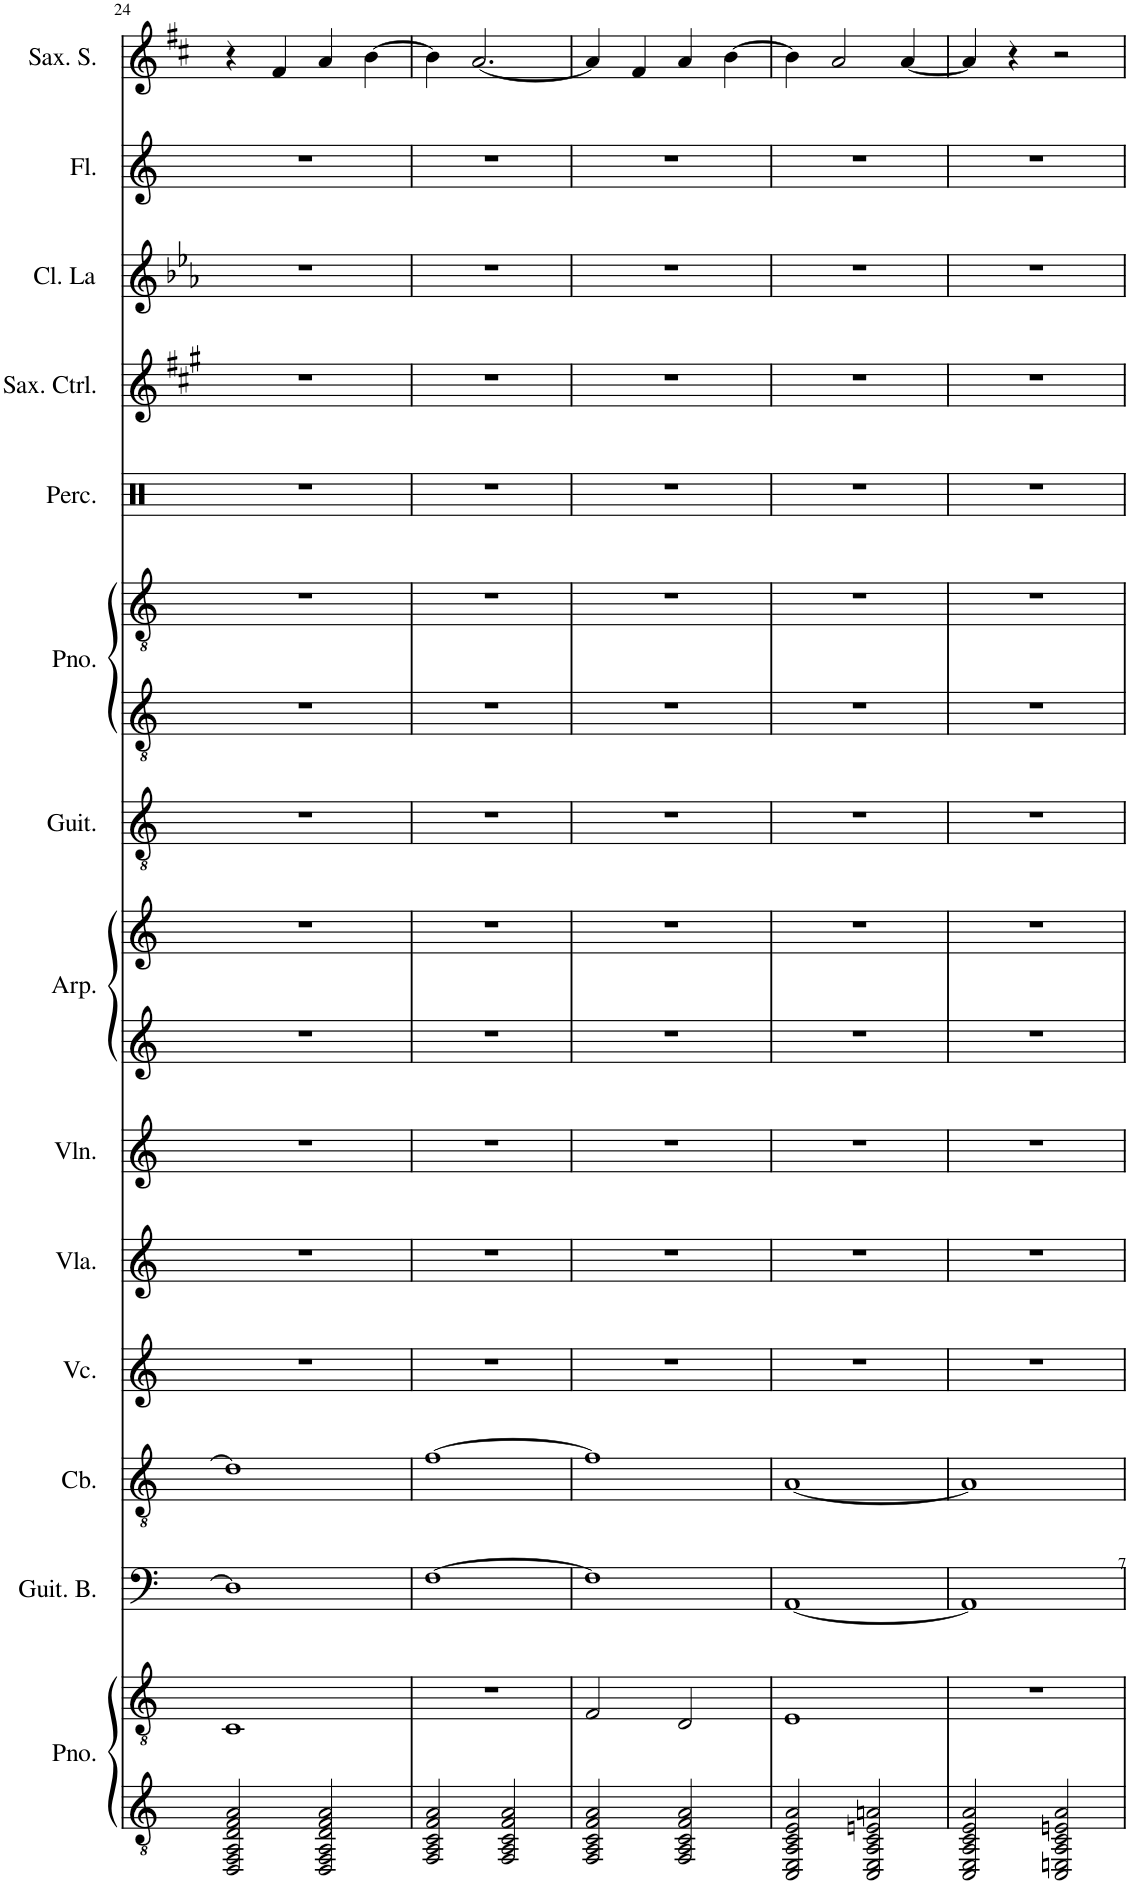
**kern	**kern	**kern	**kern	**kern	**kern	**kern	**kern	**kern	**kern	**kern	**kern	**kern	**kern	**kern	**kern	**kern
*part14	*part14	*part13	*part12	*part11	*part10	*part9	*part8	*part8	*part7	*part6	*part6	*part5	*part4	*part3	*part2	*part1
*staff17	*staff16	*staff15	*staff14	*staff13	*staff12	*staff11	*staff10	*staff9	*staff8	*staff7	*staff6	*staff5	*staff4	*staff3	*staff2	*staff1
*I"Piano	*	*I"Guitare Basse	*I"Contrabajo	*I"Violonchelo	*I"Viola	*I"Violín	*I"Arpa	*	*I"Guitarra acústica	*I"Piano	*	*I"Set de percusión	*I"Saxofón contralto	*I"Clarinete en La	*I"Flauta	*I"Saxophone Soprano
*I'Pno.	*	*I'Guit. B.	*I'Cb.	*I'Vc.	*I'Vla.	*I'Vln.	*I'Arp.	*	*I'Guit.	*I'Pno.	*	*I'Perc.	*I'Sax. Ctrl.	*I'Cl. La	*I'Fl.	*I'Sax. S.
!!LO:PB:g=z
*clefGv2	*clefGv2	*clefF4	*clefGv2	*clefG2	*clefG2	*clefG2	*clefG2	*clefG2	*clefGv2	*clefGv2	*clefGv2	*clefX	*clefG2	*clefG2	*clefG2	*clefG2
*	*	*Trd7c12	*Trd7c12	*	*	*	*	*	*	*	*	*	*Trd5c9	*Trd2c3	*	*Trd1c2
*k[]	*k[]	*k[]	*k[]	*k[]	*k[]	*k[]	*k[]	*k[]	*k[]	*k[]	*k[]	*k[]	*k[f#c#g#]	*k[b-e-a-]	*k[]	*k[f#c#]
*M4/4	*M4/4	*M4/4	*M4/4	*M4/4	*M4/4	*M4/4	*M4/4	*M4/4	*M4/4	*M4/4	*M4/4	*M4/4	*M4/4	*M4/4	*M4/4	*M4/4
=24	=24	=24	=24	=24	=24	=24	=24	=24	=24	=24	=24	=24	=24	=24	=24	=24
2DD/ 2FF/ 2AA/ 2D/ 2F/ 2A/	1C	1D]	1d]	1r	1r	1r	1r	1r	1r	1r	1r	1r	1r	1r	1r	4r
.	.	.	.	.	.	.	.	.	.	.	.	.	.	.	.	4f#/
2DD/ 2FF/ 2AA/ 2D/ 2F/ 2A/	.	.	.	.	.	.	.	.	.	.	.	.	.	.	.	4a/
.	.	.	.	.	.	.	.	.	.	.	.	.	.	.	.	[4b\
=25	=25	=25	=25	=25	=25	=25	=25	=25	=25	=25	=25	=25	=25	=25	=25	=25
2FF/ 2AA/ 2C/ 2F/ 2A/	1r	[1F	[1f	1r	1r	1r	1r	1r	1r	1r	1r	1r	1r	1r	1r	4b\]
.	.	.	.	.	.	.	.	.	.	.	.	.	.	.	.	[2.a/
2FF/ 2AA/ 2C/ 2F/ 2A/	.	.	.	.	.	.	.	.	.	.	.	.	.	.	.	.
=26	=26	=26	=26	=26	=26	=26	=26	=26	=26	=26	=26	=26	=26	=26	=26	=26
2FF/ 2AA/ 2C/ 2F/ 2A/	2F/	1F]	1f]	1r	1r	1r	1r	1r	1r	1r	1r	1r	1r	1r	1r	4a/]
.	.	.	.	.	.	.	.	.	.	.	.	.	.	.	.	4f#/
2FF/ 2AA/ 2C/ 2F/ 2A/	2D/	.	.	.	.	.	.	.	.	.	.	.	.	.	.	4a/
.	.	.	.	.	.	.	.	.	.	.	.	.	.	.	.	[4b\
=27	=27	=27	=27	=27	=27	=27	=27	=27	=27	=27	=27	=27	=27	=27	=27	=27
2CC/ 2EE/ 2AA/ 2C/ 2E/ 2A/	1E	[1AA	[1A	1r	1r	1r	1r	1r	1r	1r	1r	1r	1r	1r	1r	4b\]
.	.	.	.	.	.	.	.	.	.	.	.	.	.	.	.	2a/
2CC/ 2EE/ 2AA/ 2C/ 2En/ 2An/	.	.	.	.	.	.	.	.	.	.	.	.	.	.	.	.
.	.	.	.	.	.	.	.	.	.	.	.	.	.	.	.	[4a/
=28	=28	=28	=28	=28	=28	=28	=28	=28	=28	=28	=28	=28	=28	=28	=28	=28
2CC/ 2EE/ 2AA/ 2C/ 2E/ 2A/	1r	1AA]	1A]	1r	1r	1r	1r	1r	1r	1r	1r	1r	1r	1r	1r	4a/]
.	.	.	.	.	.	.	.	.	.	.	.	.	.	.	.	4r
2CC/ 2EEn/ 2AA/ 2C/ 2En/ 2A/	.	.	.	.	.	.	.	.	.	.	.	.	.	.	.	2r
=	=	=	=	=	=	=	=	=	=	=	=	=	=	=	=	=
*-	*-	*-	*-	*-	*-	*-	*-	*-	*-	*-	*-	*-	*-	*-	*-	*-
